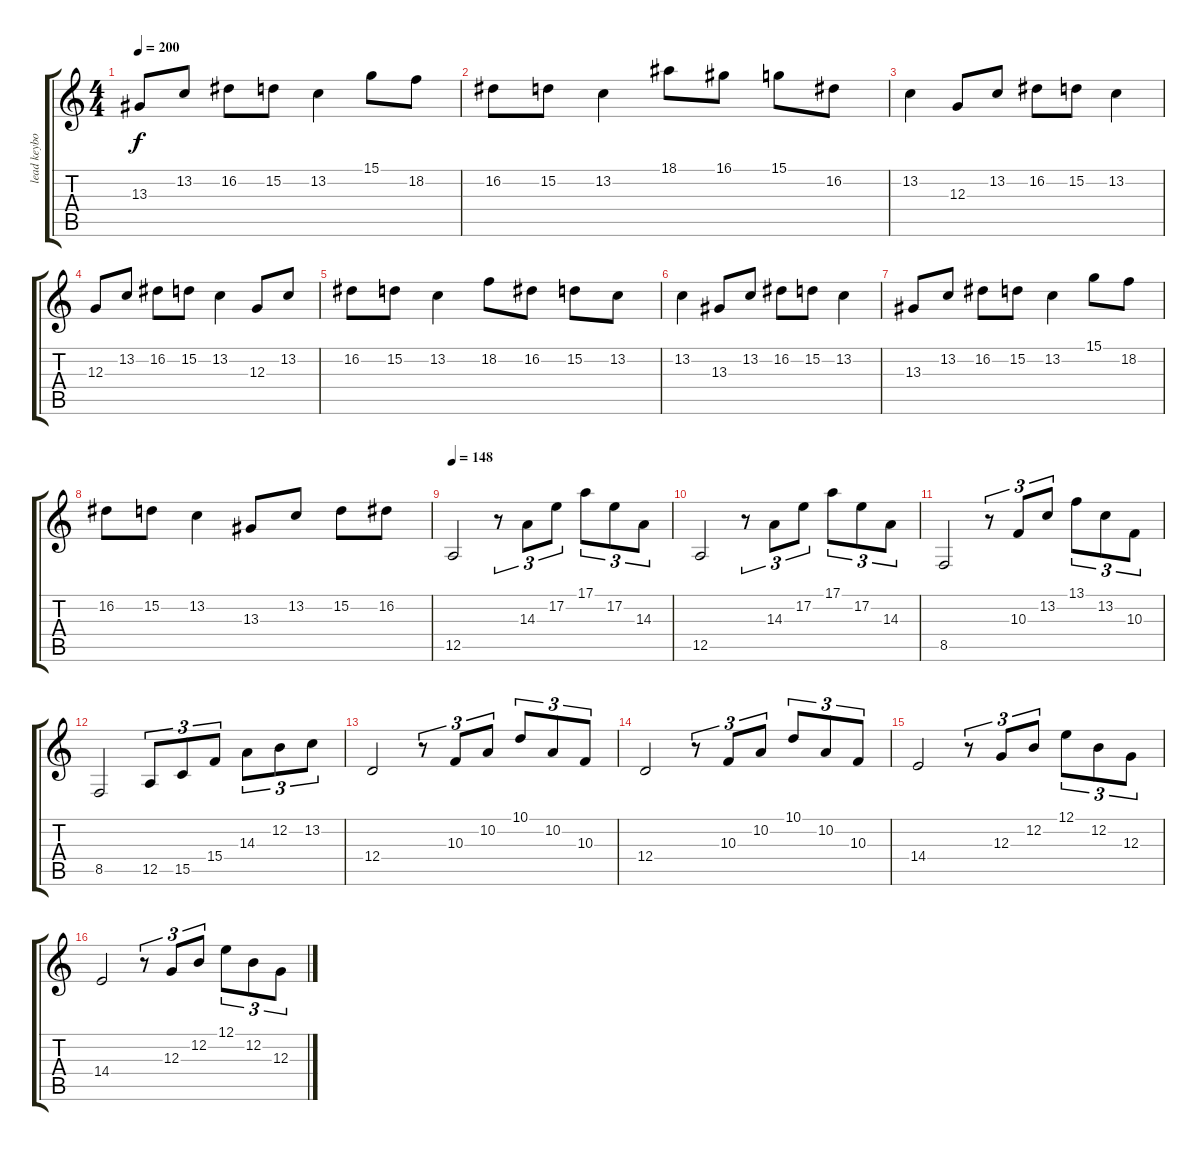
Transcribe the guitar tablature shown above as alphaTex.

\track ("lead keyboard" "lead keybo") {instrument acousticgrandpiano}
\staff {score tabs}
\tuning (E4 B3 G3 D3 A2 E2) {hide}
\ts (4 4)
\tempo 200
\clef g2
\ks c
13.3.8{dy f} 13.2.8 16.2.8 15.2.8 13.2.4 15.1.8 18.2.8 |
16.2.8 15.2.8 13.2.4 18.1.8 16.1.8 15.1.8 16.2.8 |
13.2.4 12.3.8 13.2.8 16.2.8 15.2.8 13.2.4 |
12.3.8 13.2.8 16.2.8 15.2.8 13.2.4 12.3.8 13.2.8 |
16.2.8 15.2.8 13.2.4 18.2.8 16.2.8 15.2.8 13.2.8 |
13.2.4 13.3.8 13.2.8 16.2.8 15.2.8 13.2.4 |
13.3.8 13.2.8 16.2.8 15.2.8 13.2.4 15.1.8 18.2.8 |
16.2.8 15.2.8 13.2.4 13.3.8 13.2.8 15.2.8 16.2.8 |
\tempo 148
12.5.2 r.8{tu (3 2)} 14.3.8{tu (3 2)} 17.2.8{tu (3 2)} 17.1.8{tu (3 2)} 17.2.8{tu (3 2)} 14.3.8{tu (3 2)} |
12.5.2 r.8{tu (3 2)} 14.3.8{tu (3 2)} 17.2.8{tu (3 2)} 17.1.8{tu (3 2)} 17.2.8{tu (3 2)} 14.3.8{tu (3 2)} |
8.5.2 r.8{tu (3 2)} 10.3.8{tu (3 2)} 13.2.8{tu (3 2)} 13.1.8{tu (3 2)} 13.2.8{tu (3 2)} 10.3.8{tu (3 2)} |
8.5.2 12.5.8{tu (3 2)} 15.5.8{tu (3 2)} 15.4.8{tu (3 2)} 14.3.8{tu (3 2)} 12.2.8{tu (3 2)} 13.2.8{tu (3 2)} |
12.4.2 r.8{tu (3 2)} 10.3.8{tu (3 2)} 10.2.8{tu (3 2)} 10.1.8{tu (3 2)} 10.2.8{tu (3 2)} 10.3.8{tu (3 2)} |
12.4.2 r.8{tu (3 2)} 10.3.8{tu (3 2)} 10.2.8{tu (3 2)} 10.1.8{tu (3 2)} 10.2.8{tu (3 2)} 10.3.8{tu (3 2)} |
14.4.2 r.8{tu (3 2)} 12.3.8{tu (3 2)} 12.2.8{tu (3 2)} 12.1.8{tu (3 2)} 12.2.8{tu (3 2)} 12.3.8{tu (3 2)} |
14.4.2 r.8{tu (3 2)} 12.3.8{tu (3 2)} 12.2.8{tu (3 2)} 12.1.8{tu (3 2)} 12.2.8{tu (3 2)} 12.3.8{tu (3 2)}
